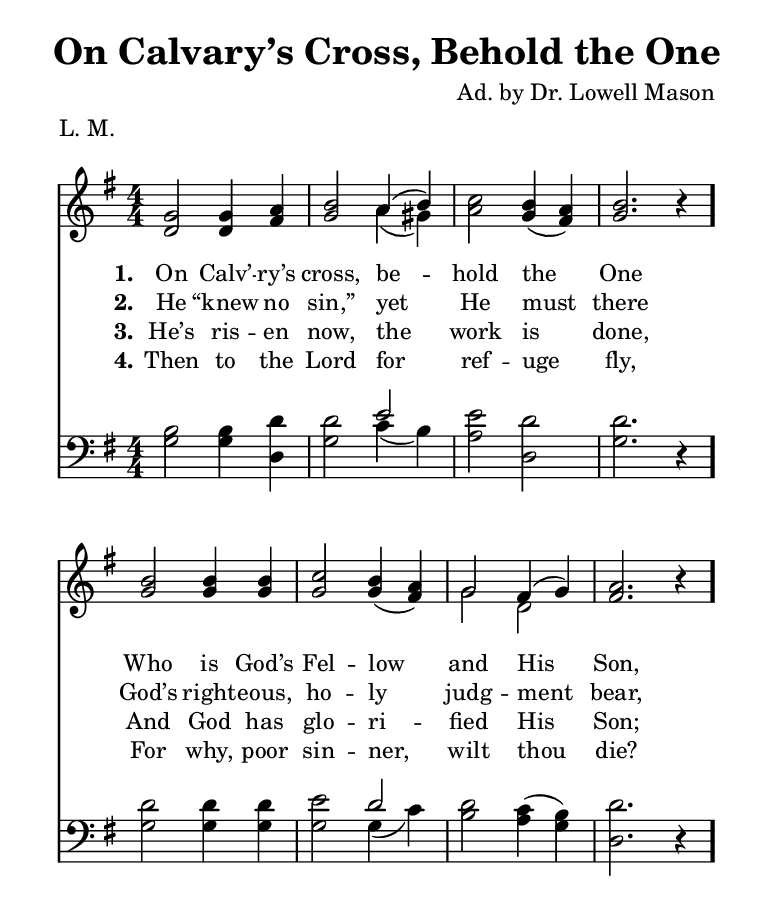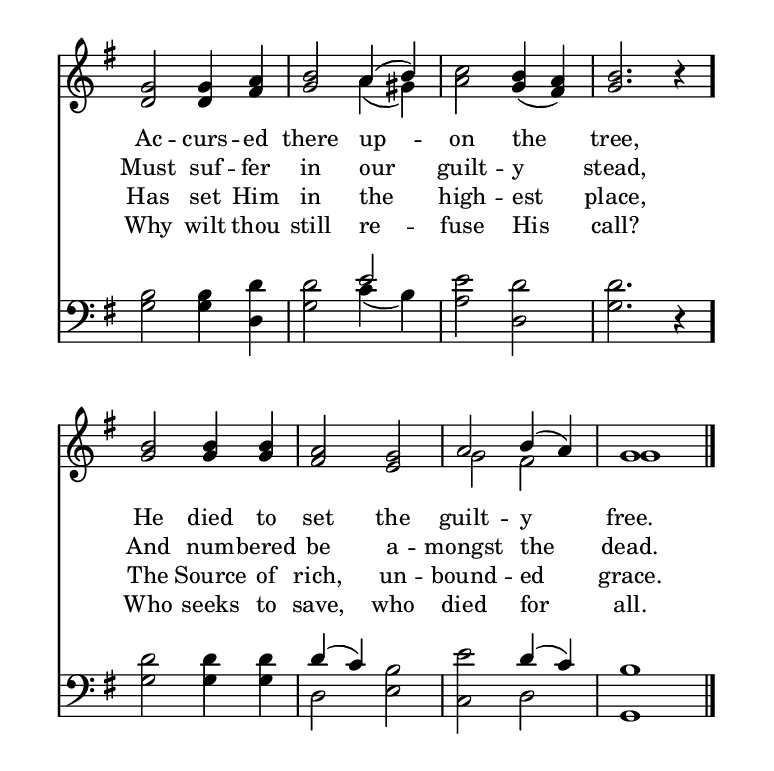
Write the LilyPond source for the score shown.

\include "common/global.ily"
\paper {
  \include "common/paper.ily"
  ragged-bottom = ##t
  ragged-last-bottom = ##t
  systems-per-page = ##f
  page-count = ##f
}

\header{
  %gospel
  hymnnumber = "11"
  title = "On Calvary’s Cross, Behold the One"
  tunename = "Hamburg"
  meter = "L. M."
  poet = ""
  composer = "Ad. by Dr. Lowell Mason"
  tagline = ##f
}

patternA = { c2 c4 c4 | c2 c4( c4) | c2 c4( c4) | c2. c4 } % Line 1, 3 soprano / alto / bass, Line 2 soprano / bass
patternB = { c2 c4 c4 | c2 c4( c4) | c2 c2      | c2. c4 } % Line 2 alto, Line 1, 3 bass
patternC = { c2 c4 c4 | c2 c2      | c2 c2      | c1     } % Line 4 alto and bass
patternD = { c2 c4 c4 | c4( c4) c2 | c2 c4( c4) | c1     } % Line 4 tenor
patternE = { c2 c4 c4 | c2 c2      | c2 c4( c4) | c1     } % Line 4 soprano
patternF = { c2 c4 c4 | c2 c2      | c2 c2      | c2. c4 } % Line 1, 3 tenor
patternH = { c2 c4 c4 | c2 c2      | c2 c4( c4) | c2. c4 } % Line 2 tenor

global = {
  \include "common/overrides.ily"
  \override Staff.TimeSignature.style = #'numbered
  \time 4/4
  \once \override Score.MetronomeMark.transparent = ##t
  \tempo 4 = 120
  \key g \major
  \autoBeamOff
}

notesSoprano = {
\global
\relative c'' {

  \changePitch \patternA { g g a | b a b | c b a   | b r }
  \changePitch \patternA { b b b | c b a | g fis g | a r }
  \changePitch \patternA { g g a | b a b | c b a   | b r }
  \changePitch \patternE { b b b | a g   | a b a   | g   }

  \bar "|."

}
}

notesAlto = {
\global
\relative e' {

  \changePitch \patternA { d d fis | g a gis | a g fis | g r   }
  \changePitch \patternB { g g g   | g g fis | g d     | fis r }
  \changePitch \patternA { d d fis | g a gis | a g fis | g r   }
  \changePitch \patternC { g g g   | fis e   | g fis   | g     }

}
}

notesTenor = {
\global
\relative a {

  \changePitch \patternF { b b d | d e   | e d   | d r }
  \changePitch \patternH { d d d | e d   | d c b | d r }
  \changePitch \patternF { b b d | d e   | e d   | d r }
  \changePitch \patternD { d d d | d c b | e d c | b   }

}
}

notesBass = {
\global
\relative f {

  \changePitch \patternB { g g d | g c b | a d,  | g r }
  \changePitch \patternA { g g g | g g c | b a g | d r }
  \changePitch \patternB { g g d | g c b | a d,  | g r }
  \changePitch \patternC { g g g | d e   | c d   | g,  }

}
}

wordsA = \lyricmode {
\set stanza = "1."

On Calv’ -- ry’s cross, be -- hold the One \bar "."
Who is God’s Fel -- low and His Son, \bar "."
Ac -- curs -- ed there up  -- on the tree, \bar "."
He died to set the guilt -- y free. \bar "."

}

wordsB = \lyricmode {
\set stanza = "2."

He “knew no sin,” yet He must there
God’s right -- eous, ho -- ly judg -- ment bear,
Must suf -- fer in our guilt -- y stead,
And num -- bered be a -- mongst the dead.

}

wordsC = \lyricmode {
\set stanza = "3."

He’s ris -- en now, the work is done,
And God has glo -- ri -- fied His Son;
Has set Him in the high -- est place,
The Source of rich, un -- bound -- ed grace.

}

wordsD = \lyricmode {
\set stanza = "4."

Then to the Lord for ref -- uge fly,
For why, poor sin -- ner, wilt thou die?
Why wilt thou still re -- fuse His call?
Who seeks to save, who died for all.

}


\score {
  \context ChoirStaff <<
    \context Staff = upper <<
      \set Staff.autoBeaming = ##f
      \set ChoirStaff.systemStartDelimiter = #'SystemStartBar
      \set ChoirStaff.printPartCombineTexts = ##f
      \partcombine #'(2 . 9) \notesSoprano \notesAlto
      \context NullVoice = sopranos { \voiceOne << \notesSoprano >> }
      \context NullVoice = altos { \voiceTwo << \notesAlto >> }
      \context Lyrics = one   \lyricsto sopranos \wordsA
      \context Lyrics = two   \lyricsto sopranos \wordsB
      \context Lyrics = three \lyricsto sopranos \wordsC
      \context Lyrics = four  \lyricsto sopranos \wordsD
    >>
    \context Staff = men <<
      \set Staff.autoBeaming = ##f
      \clef bass
      \set ChoirStaff.printPartCombineTexts = ##f
      \partcombine #'(2 . 9) \notesTenor \notesBass
      \context NullVoice = tenors { \voiceOne << \notesTenor >> }
      \context NullVoice = basses { \voiceTwo << \notesBass >> }
    >>
  >>
  \layout {
    \include "common/layout.ily"
  }
  \midi{
    \include "common/midi.ily"
  }
}

\version "2.19.49"  % necessary for upgrading to future LilyPond versions.

% vi:set et ts=2 sw=2 ai nocindent syntax=lilypond:
